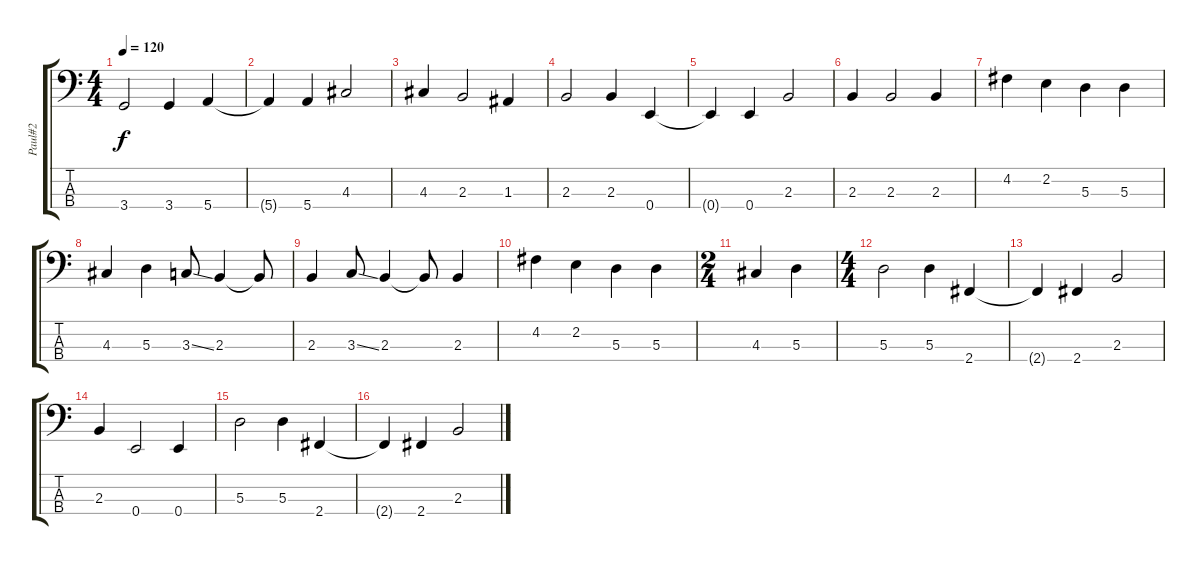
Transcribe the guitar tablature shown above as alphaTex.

\track ("Paul#2" "Paul#2") {instrument acousticbass}
\staff {score tabs}
\tuning (G2 D2 A1 E1) {hide}
\ts (4 4)
\tempo 120
\clef f4
\ks c
3.4.2{dy f} 3.4.4 5.4.4 |
5.4{t}.4 5.4.4 4.3.2 |
4.3.4 2.3.2 1.3.4 |
2.3.2 2.3.4 0.4.4 |
0.4{t}.4 0.4.4 2.3.2 |
2.3.4 2.3.2 2.3.4 |
4.2.4 2.2.4 5.3.4 5.3.4 |
4.3.4 5.3.4 3.3{ss}.8 2.3.4 2.3{t}.8 |
2.3.4 3.3{ss}.8 2.3.4 2.3{t}.8 2.3.4 |
4.2.4 2.2.4 5.3.4 5.3.4 |
\ts (2 4)
4.3.4 5.3.4 |
\ts (4 4)
5.3.2 5.3.4 2.4.4 |
2.4{t}.4 2.4.4 2.3.2 |
2.3.4 0.4.2 0.4.4 |
5.3.2 5.3.4 2.4.4 |
2.4{t}.4 2.4.4 2.3.2
